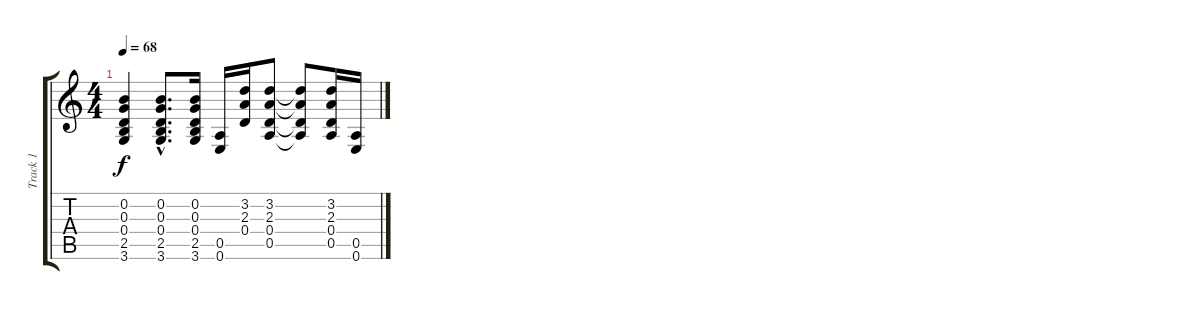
\track ("Track 1" "Track 1") {instrument acousticguitarnylon}
\staff {score tabs}
\tuning (E4 B3 G3 D3 A2 E2) {hide}
\ts (4 4)
\tempo 68
\clef g2
\ks c
(0.2 0.3 0.4 2.5 3.6).4{dy f} (0.2{hac} 0.3{hac} 0.4{hac} 2.5{hac} 3.6{hac}).8{d} (0.2 0.3 0.4 2.5 3.6).16 (0.5 0.6).16 (3.2 2.3 0.4).16 (3.2 2.3 0.4 0.5).8 (3.2{t} 2.3{t} 0.4{t} 0.5{t}).8 (3.2 2.3 0.4 0.5).16 (0.5 0.6).16
